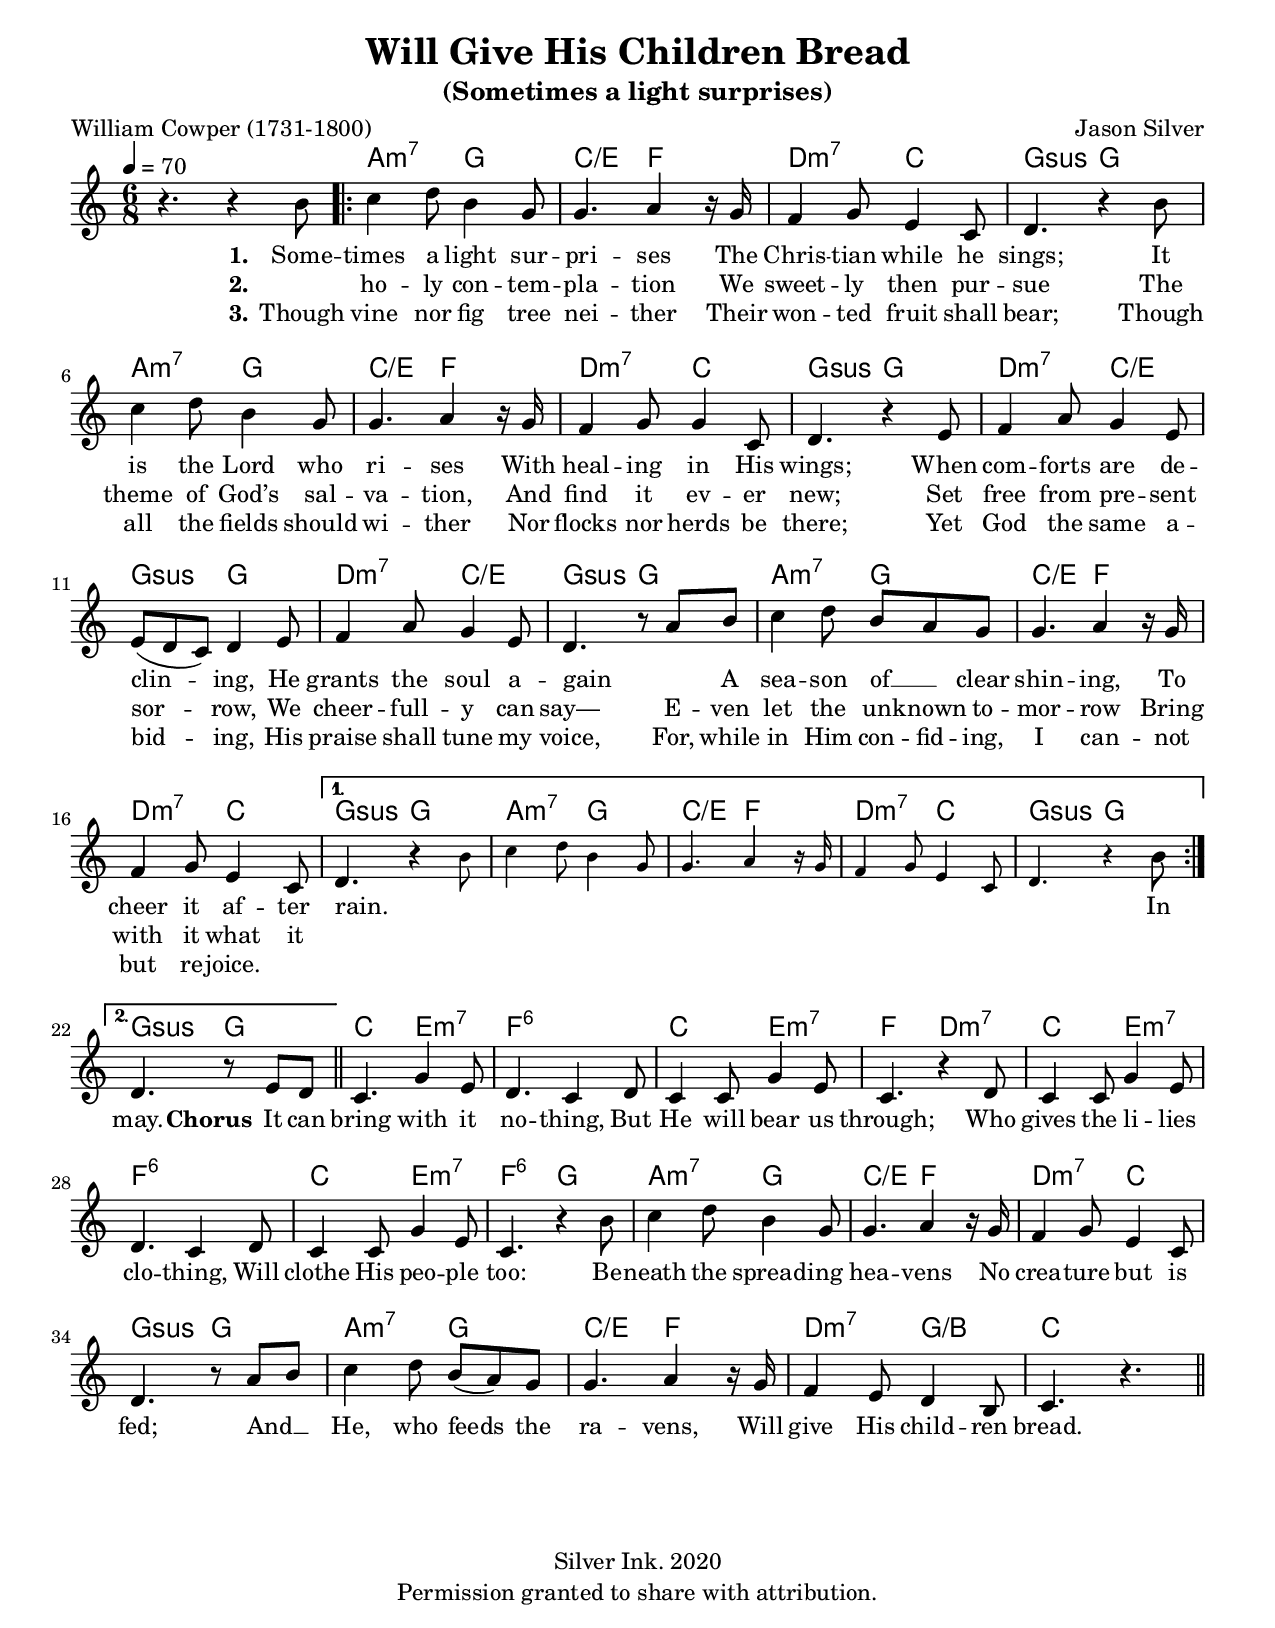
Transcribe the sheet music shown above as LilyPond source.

\language "english"
\version "2.18.2"
#(define (line-break-every-nth-engraver bars-per-line)
  (lambda (context)
     (make-engraver
       (acknowledgers ((paper-column-interface engraver grob source-engraver)
         (let ((current-bar (ly:context-property context 'currentBarNumber)))
           (if (= (remainder current-bar bars-per-line) 1)
               (if (eq? #t (ly:grob-property grob 'non-musical))
                   (set! (ly:grob-property grob 'line-break-permission) 'force)
                   (set! (ly:grob-property grob 'line-break-permission)
'())))))))))

\header {
  title = "Will Give His Children Bread"
  subtitle = "(Sometimes a light surprises)"
  composer = "Jason Silver"
  poet = "William Cowper (1731-1800)"
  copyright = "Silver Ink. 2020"
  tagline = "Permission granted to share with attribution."
}
\paper {
  top-margin = #10
  bottom-margin = #4
  right-margin = #12
  left-margin = #12
  indent = #0
  min-systems-per-page = 7 % this allows you to squish line spacing

  % the distance between two systems in the same score:
  system-system-spacing = #'((basic-distance . 10 ) (minimum-distance . 0) (padding . 2.5246 ) (stretchability . 4 ))
  % the distance between the last system of a score and the first system of the score that follows it, when no (title or top-level) markup exists between them:
  score-system-spacing = #'((basic-distance . 0) (minimum-distance . 0) (padding . 0) (stretchability . 0))
  % the distance between a (title or top-level) markup and the system that follows it:
  markup-system-spacing = #'((basic-distance . 0) (padding . 0) (stretchability . 0))
  % the distance between the last system of a score and the (title or top-level) markup that follows it:
  score-markup-spacing = #'((basic-distance . 0) (padding . 0) (stretchability . 0))
  % the distance between two (title or top-level) markups:
  markup-markup-spacing = #'((basic-distance . 0) (padding . 0))
  % the distance from the top of the printable area (i.e. the bottom of the top margin) to the first system on a page, when there is no (title or top-level) markup between the two:
  top-system-spacing = #'((basic-distance . 0) (minimum-distance . 0) (padding . 0))
  % the distance from the top of the printable area (i.e. the bottom of the top margin) to the first (title or top-level) markup on a page, when there is no system between the two:
  top-markup-spacing = #'((basic-distance . 0) (minimum-distance . 0) (padding . 0))
  % the distance from the last system or top-level markup on a page to the bottom of the printable area (i.e. the top of the bottom margin):
  last-bottom-spacing = #'((basic-distance . 0 ) (minimum-distance . 0) (padding . 0) (stretchability . 0))

  paper-width = 21.59\cm
  paper-height = 27.94\cm
}
slashOn = {
  \override Rest #'stencil = #ly:percent-repeat-item-interface::beat-slash
  \override Rest #'thickness = #'0.48
  \override Rest #'slope = #'1.2
  \override Rest #'Y-offset = #'-.0
}
slashOff = {
  \revert Rest #'stencil
}
LyricFontSize = #.5
lyricNote = {
  % use \once \set melismaBusyProperties = #'(tieMelismaBusy) on the tie where the note sits
  \once \override Lyrics.LyricText.font-shape = #'italic
  \once \override Lyrics.LyricText.font-size = #.2
  \once \override LyricText.self-alignment-X = #LEFT
}
lyricNotePlacement = {
	\once \override NoteHead.stencil = #ly:text-interface::print
	\once \override NoteHead.text = \markup \musicglyph #"rests.2"
	\once  \hide Stem
}
sectionTitle = #(define-music-function
    (parser location theTitle)
    (string?)
    #{
    \mark \markup { \large \bold \concat { "            " #theTitle } }
    #}
)
textRepeats  = #(define-music-function
    (parser location theTitle)
    (string?)
    #{
    \once \override Score.RehearsalMark #'break-visibility = #'#(#t #t #f)
    \mark \markup { \right-align \small #theTitle }
    #}
)
GotoCoda = {
  \once \override Score.RehearsalMark #'break-visibility = #'#(#t #t #f)
  \mark \markup { \small \musicglyph #"scripts.coda" }
}
Coda = {
  \once \override Score.RehearsalMark #'break-visibility = #'#(#f #t #t)
  \mark \markup { \small \musicglyph #"scripts.coda" }
}
Segno = {
  \once \override Score.RehearsalMark #'break-visibility = #'#(#f #t #t)
  \mark \markup { \small \musicglyph #"scripts.segno" }
}
chExceptionMusic = {
  <cs ds es gs>1-\markup { "2" } % notate as 1.2.3.5 
  <cs fs gs>1-\markup {"sus"}
  <cs as ds gs>1-\markup { "m2" } % 1.6.2.
  <cs es gs ds'>1-\markup { \super "add9" } % 1.3.5.9
  <cs e gs ds'>1-\markup { "m" \super "add9" } % 1.3.5.9
}
chExceptions = #(append (sequential-music-to-chord-exceptions chExceptionMusic #t) ignatzekExceptions)
chordNames = \chordmode {
	\set chordNameExceptions = #chExceptions
	\set chordChanges = ##t % ##t(true) or ##f(false)
	\set Staff.midiInstrument = #"string ensemble 1"
  \skip2. a4.:m7 g c:/e f d:m7 c g:sus4 g 
  a:m7 g c:/e f d:m7 c g:sus4 g 
  d:m7 c:/e g:sus4 g d:m7 c:/e g:sus4 g
  a:m7 g c:/e f d:m7 c g:sus4 g 
  % instrumental
  a4.:m7 g c:/e f d:m7 c g:sus4 g

  g:sus4 g

  c e:m7 f2.:6 c4. e:m7 f4. d:m7 c4. e:m7 f2.:6 c4. e:m7 f:6 g
  a4.:m7 g c:/e f d:m7 c g:sus4 g 
  a:m7 g c:/e f d:m7 g:/b c2.
  \bar "||"
}
melody = \relative c''{
	\set Staff.midiInstrument = #"piano"
	%           \set melismaBusyProperties = #'()
	\time 6/8
	\key a  \minor
	\clef treble
	\tempo 4 = 70
  
	r4. r4 b8 \bar ".|:"
  \repeat volta 2 { 
    c4 d8 b4 g8 | g4. a4 r16 g | f4 g8 e4 c8 | d4. r4 b'8
    c4 d8 b4 g8 | g4. a4 r16 g | f4 g8 g4 c,8 | d4. r4 e8 |
    f4 a8 g4 e8 e (d c)  d4 e8 f4 a8  g4 e8 d4. r8 a'8 b |
    c4 d8 b8 a g | g4. a4 r16 g | f4 g8 e4 c8 
  }
  \alternative{
    { d4. r4 \tiny b'8
      c4 d8 b4 g8 | g4. a4 r16 g | f4 g8 e4 c8 | d4. r4 \normalsize b'8
    }
    {
      \break d,4. r8 e d \bar "||" 
    }
  }
  c4. g'4 e8 d4. c4 d8 | c4 c8 g'4 e8 c4. r4 d8 | c4 c8 g'4 e8 d4. c4 d8 c4 c8 g'4 e8 c4. r4 b'8 |
  c4 d8 b4 g8 | g4. a4 r16 g | f4 g8 e4 c8 | d4. r8 a' b8
   c4 d8 b8 ( a ) g | g4. a4 r16 g | f4 e8 d4 b8 | c4. r4.
  %\bar "|."
}
nothing = \lyricmode {}
verseone = \lyricmode {
	\override LyricText #'font-size = \LyricFontSize
	\set stanza = "1."
  Some -- times a light sur -- pri -- ses
  The Chris -- tian while he sings;
  It is the Lord who ri -- ses
  With heal -- ing in His wings;
  When com -- forts are de -- clin -- ing,
  He grants the soul a -- gain
  _ A sea -- son of __ _ clear shin -- ing,
  To cheer it af -- ter rain.
  _ _ _ _ _ _ _ _ _ _ _ _ _
  In
}
versetwo = \lyricmode {
	\override LyricText #'font-size = \LyricFontSize
	\set stanza = "2."
  _ ho -- ly con -- tem -- pla -- tion
  We sweet -- ly then pur -- sue
  The theme of God’s sal -- va -- tion,
  And find it ev -- er new;
  Set free from pre -- sent sor -- row,
  We cheer -- full -- y can say—
  E -- ven let the un -- known to -- mor -- row
  Bring with it what it 
  _ _ _ _ _ _ _ _ _ _ _ _ _ _ _ may.
  \set stanza = "Chorus"
  It can bring with it no -- thing,
  But He will bear us through;
  Who gives the li -- lies clo -- thing,
  Will clothe His peo -- ple too:
  Be -- neath the spread -- ing hea -- vens
  No crea -- ture but is fed;
  And __ _ He, who feeds the ra -- vens,
  Will give His child -- ren bread.

}
versethree = \lyricmode {
	\override LyricText #'font-size = \LyricFontSize
	\set stanza = "3."

  Though vine nor fig tree nei -- ther
  Their won -- ted fruit shall bear;
  Though all the fields should wi -- ther
  Nor flocks nor herds be there;
  Yet God the same a -- bid -- ing,
  His praise shall tune my voice,
  For, while in Him con -- fid -- ing,
  I can -- not but re -- joice.
}
versefour = \lyricmode {
	\override LyricText #'font-size = \LyricFontSize
	\set stanza = "3."
}
versefive = \lyricmode {
	\override LyricText #'font-size = \LyricFontSize
	\set stanza = "4."
}
versesix = \lyricmode {
	\override LyricText #'font-size = \LyricFontSize
}
verseseven = \lyricmode {
	\override LyricText #'font-size = \LyricFontSize
}
verseeight = \lyricmode {
}
\score {
	<<
		\new ChordNames  \with {midiInstrument = #"piano"} {
			 \chordNames
		}
		\new Staff
		<<
			\new Voice = "one" {
				\melody
			}
			\addlyrics {
				\verseone
			}
			\addlyrics {
				\versetwo
			}
			\addlyrics {
				\versethree
			}
			\addlyrics {
				\versefour
			}
			\addlyrics {
				\versefive
			}
			\addlyrics {
				\versesix
			}
			\addlyrics {
				\verseseven
			}
			\addlyrics {
				\verseeight
			}
			>>
	>>
	\layout {
		#(layout-set-staff-size 20)
		\context {
			\Score
			% \override NonMusicalPaperColumn #'line-break-permission = ##f
			%\consists #(line-break-every-nth-engraver 4)
		}
	}
	\midi { }
}